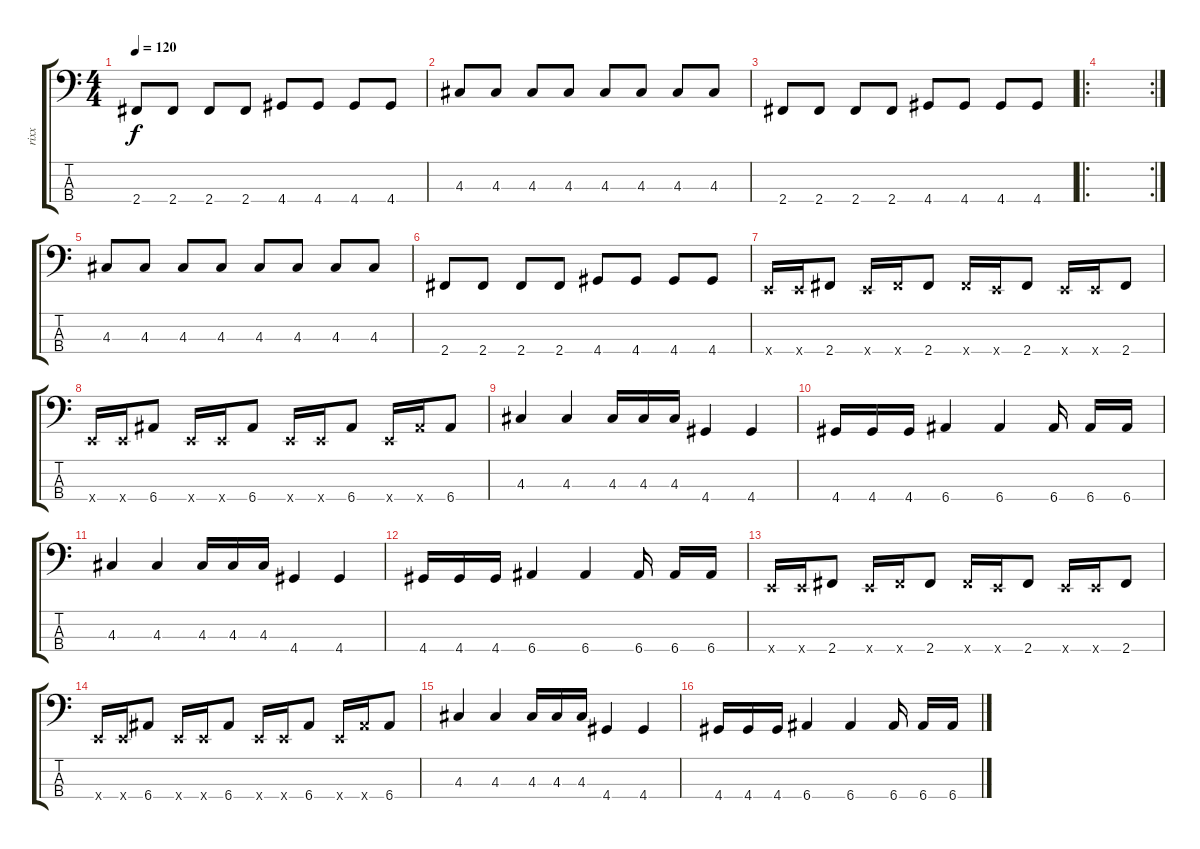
\track ("rixx" "rixx") {instrument electricbassfinger}
\staff {score tabs}
\tuning (G2 D2 A1 E1) {hide}
\ts (4 4)
\tempo 120
\clef f4
\ks c
2.4.8{dy f} 2.4.8 2.4.8 2.4.8 4.4.8 4.4.8 4.4.8 4.4.8 |
4.3.8 4.3.8 4.3.8 4.3.8 4.3.8 4.3.8 4.3.8 4.3.8 |
2.4.8 2.4.8 2.4.8 2.4.8 4.4.8 4.4.8 4.4.8 4.4.8 |
\ro
\rc 2
|
4.3.8 4.3.8 4.3.8 4.3.8 4.3.8 4.3.8 4.3.8 4.3.8 |
2.4.8 2.4.8 2.4.8 2.4.8 4.4.8 4.4.8 4.4.8 4.4.8 |
0.4{x}.16 0.4{x}.16 2.4.8 0.4{x}.16 2.4{x}.16 2.4.8 2.4{x}.16 0.4{x}.16 2.4.8 0.4{x}.16 0.4{x}.16 2.4.8 |
0.4{x}.16 0.4{x}.16 6.4.8 0.4{x}.16 0.4{x}.16 6.4.8 0.4{x}.16 0.4{x}.16 6.4.8 0.4{x}.16 6.4{x}.16 6.4.8 |
4.3.4 4.3.4 4.3.16 4.3.16 4.3.16 4.4.4 4.4.4 |
4.4.16 4.4.16 4.4.16 6.4.4 6.4.4 6.4.16 6.4.16 6.4.16 |
4.3.4 4.3.4 4.3.16 4.3.16 4.3.16 4.4.4 4.4.4 |
4.4.16 4.4.16 4.4.16 6.4.4 6.4.4 6.4.16 6.4.16 6.4.16 |
0.4{x}.16 0.4{x}.16 2.4.8 0.4{x}.16 2.4{x}.16 2.4.8 2.4{x}.16 0.4{x}.16 2.4.8 0.4{x}.16 0.4{x}.16 2.4.8 |
0.4{x}.16 0.4{x}.16 6.4.8 0.4{x}.16 0.4{x}.16 6.4.8 0.4{x}.16 0.4{x}.16 6.4.8 0.4{x}.16 6.4{x}.16 6.4.8 |
4.3.4 4.3.4 4.3.16 4.3.16 4.3.16 4.4.4 4.4.4 |
4.4.16 4.4.16 4.4.16 6.4.4 6.4.4 6.4.16 6.4.16 6.4.16
